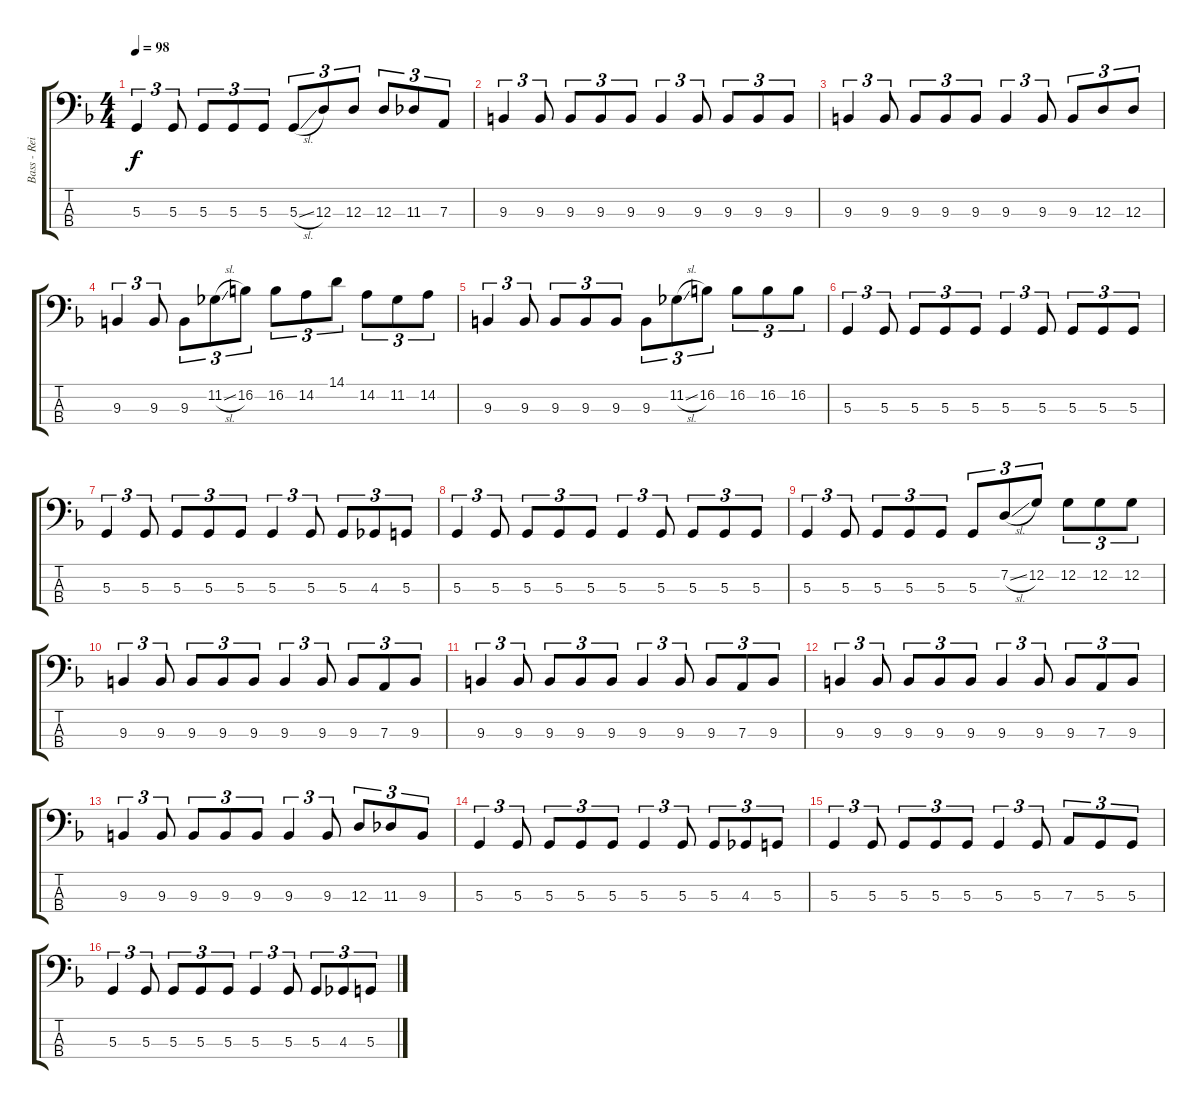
\track ("Bass - Reita" "Bass - Rei") {instrument electricbasspick}
\staff {score tabs}
\tuning (C2 G1 D1 Bb0) {hide}
\ts (4 4)
\tempo 98
\clef f4
\ks f
5.3.4{tu (3 2) dy f} 5.3.8{tu (3 2)} 5.3.8{tu (3 2)} 5.3.8{tu (3 2)} 5.3.8{tu (3 2)} 5.3{sl}.8{tu (3 2)} 12.3.8{tu (3 2)} 12.3.8{tu (3 2)} 12.3.8{tu (3 2)} 11.3.8{tu (3 2)} 7.3.8{tu (3 2)} |
9.3.4{tu (3 2)} 9.3.8{tu (3 2)} 9.3.8{tu (3 2)} 9.3.8{tu (3 2)} 9.3.8{tu (3 2)} 9.3.4{tu (3 2)} 9.3.8{tu (3 2)} 9.3.8{tu (3 2)} 9.3.8{tu (3 2)} 9.3.8{tu (3 2)} |
9.3.4{tu (3 2)} 9.3.8{tu (3 2)} 9.3.8{tu (3 2)} 9.3.8{tu (3 2)} 9.3.8{tu (3 2)} 9.3.4{tu (3 2)} 9.3.8{tu (3 2)} 9.3.8{tu (3 2)} 12.3.8{tu (3 2)} 12.3.8{tu (3 2)} |
9.3.4{tu (3 2)} 9.3.8{tu (3 2)} 9.3.8{tu (3 2)} 11.2{sl}.8{tu (3 2)} 16.2.8{tu (3 2)} 16.2.8{tu (3 2)} 14.2.8{tu (3 2)} 14.1.8{tu (3 2)} 14.2.8{tu (3 2)} 11.2.8{tu (3 2)} 14.2.8{tu (3 2)} |
9.3.4{tu (3 2)} 9.3.8{tu (3 2)} 9.3.8{tu (3 2)} 9.3.8{tu (3 2)} 9.3.8{tu (3 2)} 9.3.8{tu (3 2)} 11.2{sl}.8{tu (3 2)} 16.2.8{tu (3 2)} 16.2.8{tu (3 2)} 16.2.8{tu (3 2)} 16.2.8{tu (3 2)} |
5.3.4{tu (3 2)} 5.3.8{tu (3 2)} 5.3.8{tu (3 2)} 5.3.8{tu (3 2)} 5.3.8{tu (3 2)} 5.3.4{tu (3 2)} 5.3.8{tu (3 2)} 5.3.8{tu (3 2)} 5.3.8{tu (3 2)} 5.3.8{tu (3 2)} |
5.3.4{tu (3 2)} 5.3.8{tu (3 2)} 5.3.8{tu (3 2)} 5.3.8{tu (3 2)} 5.3.8{tu (3 2)} 5.3.4{tu (3 2)} 5.3.8{tu (3 2)} 5.3.8{tu (3 2)} 4.3.8{tu (3 2)} 5.3.8{tu (3 2)} |
5.3.4{tu (3 2)} 5.3.8{tu (3 2)} 5.3.8{tu (3 2)} 5.3.8{tu (3 2)} 5.3.8{tu (3 2)} 5.3.4{tu (3 2)} 5.3.8{tu (3 2)} 5.3.8{tu (3 2)} 5.3.8{tu (3 2)} 5.3.8{tu (3 2)} |
5.3.4{tu (3 2)} 5.3.8{tu (3 2)} 5.3.8{tu (3 2)} 5.3.8{tu (3 2)} 5.3.8{tu (3 2)} 5.3.8{tu (3 2)} 7.2{sl}.8{tu (3 2)} 12.2.8{tu (3 2)} 12.2.8{tu (3 2)} 12.2.8{tu (3 2)} 12.2.8{tu (3 2)} |
9.3.4{tu (3 2)} 9.3.8{tu (3 2)} 9.3.8{tu (3 2)} 9.3.8{tu (3 2)} 9.3.8{tu (3 2)} 9.3.4{tu (3 2)} 9.3.8{tu (3 2)} 9.3.8{tu (3 2)} 7.3.8{tu (3 2)} 9.3.8{tu (3 2)} |
9.3.4{tu (3 2)} 9.3.8{tu (3 2)} 9.3.8{tu (3 2)} 9.3.8{tu (3 2)} 9.3.8{tu (3 2)} 9.3.4{tu (3 2)} 9.3.8{tu (3 2)} 9.3.8{tu (3 2)} 7.3.8{tu (3 2)} 9.3.8{tu (3 2)} |
9.3.4{tu (3 2)} 9.3.8{tu (3 2)} 9.3.8{tu (3 2)} 9.3.8{tu (3 2)} 9.3.8{tu (3 2)} 9.3.4{tu (3 2)} 9.3.8{tu (3 2)} 9.3.8{tu (3 2)} 7.3.8{tu (3 2)} 9.3.8{tu (3 2)} |
9.3.4{tu (3 2)} 9.3.8{tu (3 2)} 9.3.8{tu (3 2)} 9.3.8{tu (3 2)} 9.3.8{tu (3 2)} 9.3.4{tu (3 2)} 9.3.8{tu (3 2)} 12.3.8{tu (3 2)} 11.3.8{tu (3 2)} 9.3.8{tu (3 2)} |
5.3.4{tu (3 2)} 5.3.8{tu (3 2)} 5.3.8{tu (3 2)} 5.3.8{tu (3 2)} 5.3.8{tu (3 2)} 5.3.4{tu (3 2)} 5.3.8{tu (3 2)} 5.3.8{tu (3 2)} 4.3.8{tu (3 2)} 5.3.8{tu (3 2)} |
5.3.4{tu (3 2)} 5.3.8{tu (3 2)} 5.3.8{tu (3 2)} 5.3.8{tu (3 2)} 5.3.8{tu (3 2)} 5.3.4{tu (3 2)} 5.3.8{tu (3 2)} 7.3.8{tu (3 2)} 5.3.8{tu (3 2)} 5.3.8{tu (3 2)} |
5.3.4{tu (3 2)} 5.3.8{tu (3 2)} 5.3.8{tu (3 2)} 5.3.8{tu (3 2)} 5.3.8{tu (3 2)} 5.3.4{tu (3 2)} 5.3.8{tu (3 2)} 5.3.8{tu (3 2)} 4.3.8{tu (3 2)} 5.3.8{tu (3 2)}
